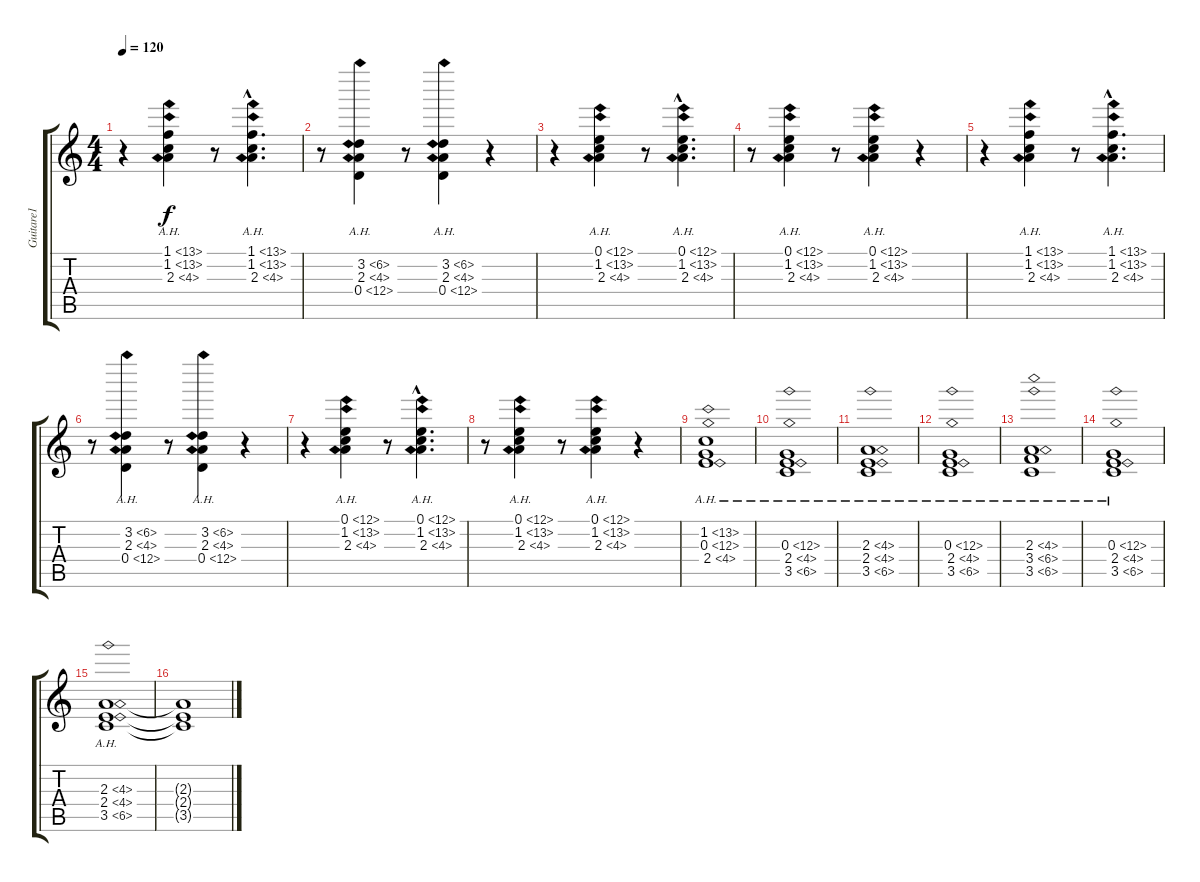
\track ("Guitare1" "Guitare1") {instrument acousticguitarsteel}
\staff {score tabs}
\tuning (E4 B3 G3 D3 A2 E2) {hide}
\ts (4 4)
\tempo 120
\clef g2
\ks c
r.4{dy f} (1.1{ah 12} 1.2{ah 12} 2.3{ah 2}).4 r.8 (1.1{ah 12 hac} 1.2{ah 12 hac} 2.3{ah 2 hac}).4{d} |
r.8 (3.2{ah 3} 2.3{ah 2} 0.4{ah 12}).4 r.8 (3.2{ah 3} 2.3{ah 2} 0.4{ah 12}).4 r.4 |
r.4 (0.1{ah 12} 1.2{ah 12} 2.3{ah 2}).4 r.8 (0.1{ah 12 hac} 1.2{ah 12 hac} 2.3{ah 2 hac}).4{d} |
r.8 (0.1{ah 12} 1.2{ah 12} 2.3{ah 2}).4 r.8 (0.1{ah 12} 1.2{ah 12} 2.3{ah 2}).4 r.4 |
r.4 (1.1{ah 12} 1.2{ah 12} 2.3{ah 2}).4 r.8 (1.1{ah 12 hac} 1.2{ah 12 hac} 2.3{ah 2 hac}).4{d} |
r.8 (3.2{ah 3} 2.3{ah 2} 0.4{ah 12}).4 r.8 (3.2{ah 3} 2.3{ah 2} 0.4{ah 12}).4 r.4 |
r.4 (0.1{ah 12} 1.2{ah 12} 2.3{ah 2}).4 r.8 (0.1{ah 12 hac} 1.2{ah 12 hac} 2.3{ah 2 hac}).4{d} |
r.8 (0.1{ah 12} 1.2{ah 12} 2.3{ah 2}).4 r.8 (0.1{ah 12} 1.2{ah 12} 2.3{ah 2}).4 r.4 |
(1.2{ah 12} 0.3{ah 12} 2.4{ah 2}).1{volume 10 instrument lead1square} |
(0.3{ah 12} 2.4{ah 2} 3.5{ah 3}).1 |
(2.3{ah 2} 2.4{ah 2} 3.5{ah 3}).1 |
(0.3{ah 12} 2.4{ah 2} 3.5{ah 3}).1 |
(2.3{ah 2} 3.4{ah 3} 3.5{ah 3}).1 |
(0.3{ah 12} 2.4{ah 2} 3.5{ah 3}).1 |
(2.3{ah 2} 2.4{ah 2} 3.5{ah 3}).1 |
(2.3{t} 2.4{t} 3.5{t}).1
